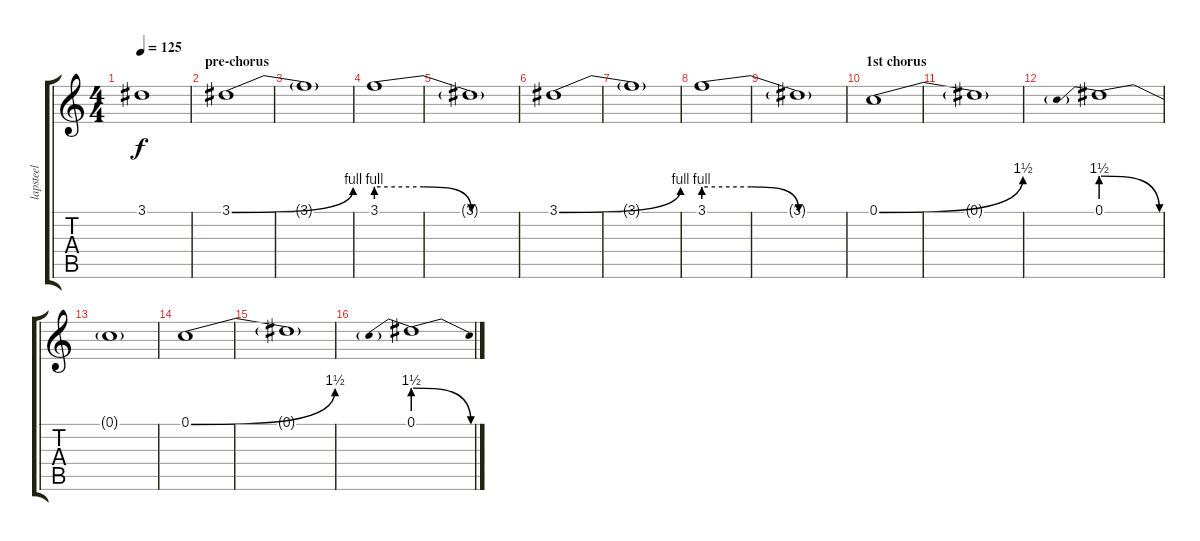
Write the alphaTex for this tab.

\track ("lapsteel" "lapsteel") {instrument distortionguitar}
\staff {score tabs}
\tuning (C4 G3 Eb3 Bb2 F2 C2) {hide}
\ts (4 4)
\tempo 125
\clef g2
\ks c
3.1{t}.1{dy f} |
\section ("" "pre-chorus")
3.1{be (bend 0 0 60 4)}.1 |
3.1{t}.1 |
3.1{be (custom 0 4 20 4 40 0 60 0)}.1 |
3.1{t}.1 |
3.1{be (bend 0 0 60 4)}.1 |
3.1{t}.1 |
3.1{be (custom 0 4 20 4 40 0 60 0)}.1 |
3.1{t}.1 |
\section ("" "1st chorus")
0.1{be (bend 0 0 60 6)}.1 |
0.1{t}.1 |
0.1{be (prebendrelease 0 6 60 0)}.1 |
0.1{t}.1 |
0.1{be (bend 0 0 60 6)}.1 |
0.1{t}.1 |
0.1{be (prebendrelease 0 6 60 0)}.1
